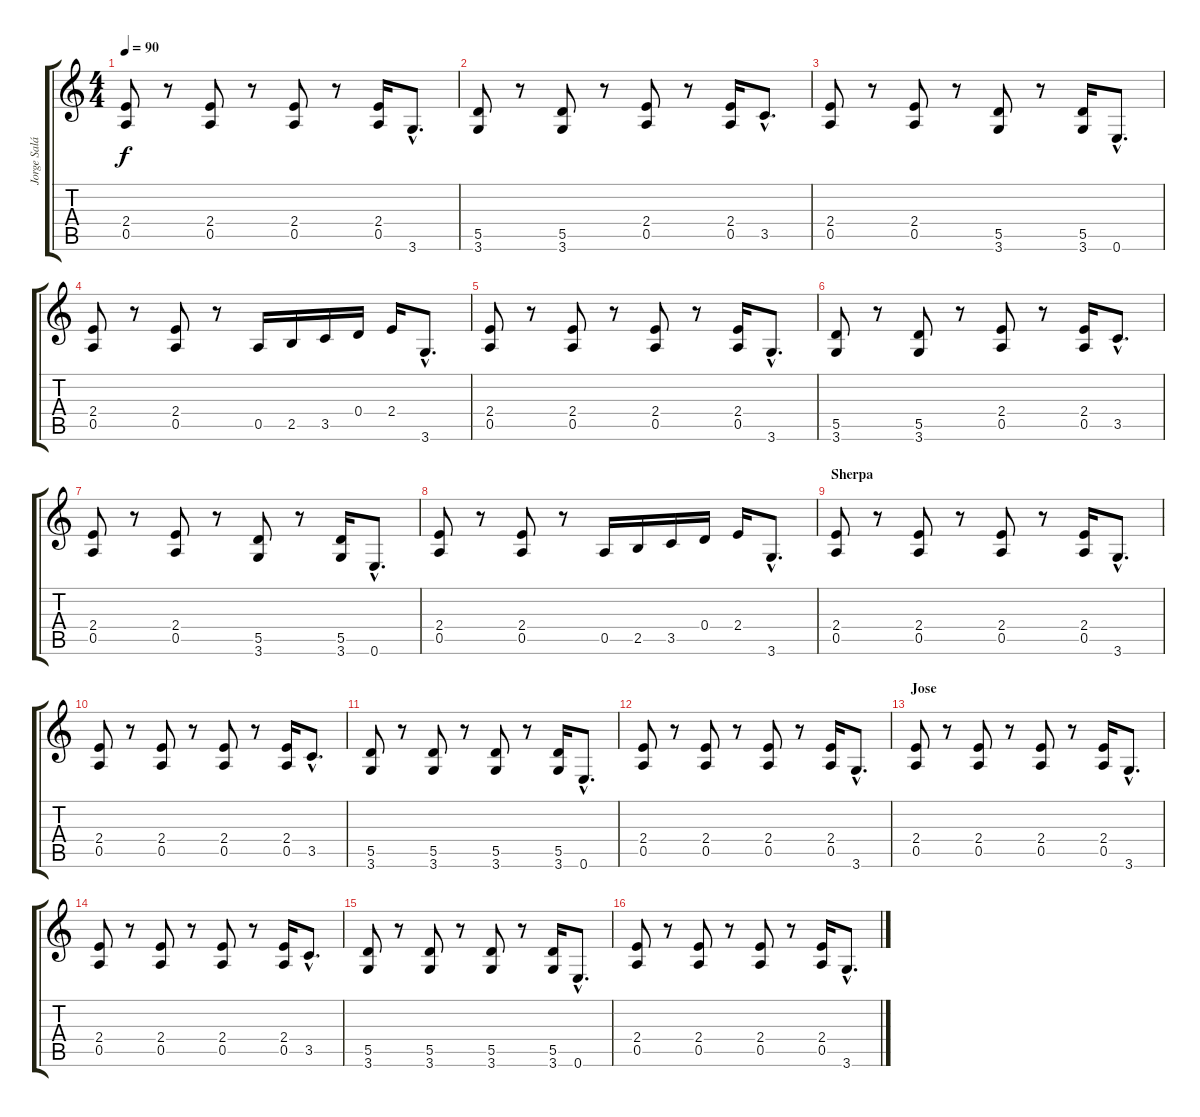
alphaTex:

\track ("Jorge Salán" "Jorge Salá") {instrument overdrivenguitar}
\staff {score tabs}
\tuning (E4 B3 G3 D3 A2 E2) {hide}
\ts (4 4)
\tempo 90
\clef g2
\ks c
(2.4 0.5).8{dy f} r.8 (2.4 0.5).8 r.8 (2.4 0.5).8 r.8 (2.4 0.5).16 3.6{hac}.8{d} |
(5.5 3.6).8 r.8 (5.5 3.6).8 r.8 (2.4 0.5).8 r.8 (2.4 0.5).16 3.5{hac}.8{d} |
(2.4 0.5).8 r.8 (2.4 0.5).8 r.8 (5.5 3.6).8 r.8 (5.5 3.6).16 0.6{hac}.8{d} |
(2.4 0.5).8 r.8 (2.4 0.5).8 r.8 0.5.16 2.5.16 3.5.16 0.4.16 2.4.16 3.6{hac}.8{d} |
(2.4 0.5).8 r.8 (2.4 0.5).8 r.8 (2.4 0.5).8 r.8 (2.4 0.5).16 3.6{hac}.8{d} |
(5.5 3.6).8 r.8 (5.5 3.6).8 r.8 (2.4 0.5).8 r.8 (2.4 0.5).16 3.5{hac}.8{d} |
(2.4 0.5).8 r.8 (2.4 0.5).8 r.8 (5.5 3.6).8 r.8 (5.5 3.6).16 0.6{hac}.8{d} |
(2.4 0.5).8 r.8 (2.4 0.5).8 r.8 0.5.16 2.5.16 3.5.16 0.4.16 2.4.16 3.6{hac}.8{d} |
\section ("" "Sherpa")
(2.4 0.5).8 r.8 (2.4 0.5).8 r.8 (2.4 0.5).8 r.8 (2.4 0.5).16 3.6{hac}.8{d} |
(2.4 0.5).8 r.8 (2.4 0.5).8 r.8 (2.4 0.5).8 r.8 (2.4 0.5).16 3.5{hac}.8{d} |
(5.5 3.6).8 r.8 (5.5 3.6).8 r.8 (5.5 3.6).8 r.8 (5.5 3.6).16 0.6{hac}.8{d} |
(2.4 0.5).8 r.8 (2.4 0.5).8 r.8 (2.4 0.5).8 r.8 (2.4 0.5).16 3.6{hac}.8{d} |
\section ("" "Jose")
(2.4 0.5).8 r.8 (2.4 0.5).8 r.8 (2.4 0.5).8 r.8 (2.4 0.5).16 3.6{hac}.8{d} |
(2.4 0.5).8 r.8 (2.4 0.5).8 r.8 (2.4 0.5).8 r.8 (2.4 0.5).16 3.5{hac}.8{d} |
(5.5 3.6).8 r.8 (5.5 3.6).8 r.8 (5.5 3.6).8 r.8 (5.5 3.6).16 0.6{hac}.8{d} |
(2.4 0.5).8 r.8 (2.4 0.5).8 r.8 (2.4 0.5).8 r.8 (2.4 0.5).16 3.6{hac}.8{d}
